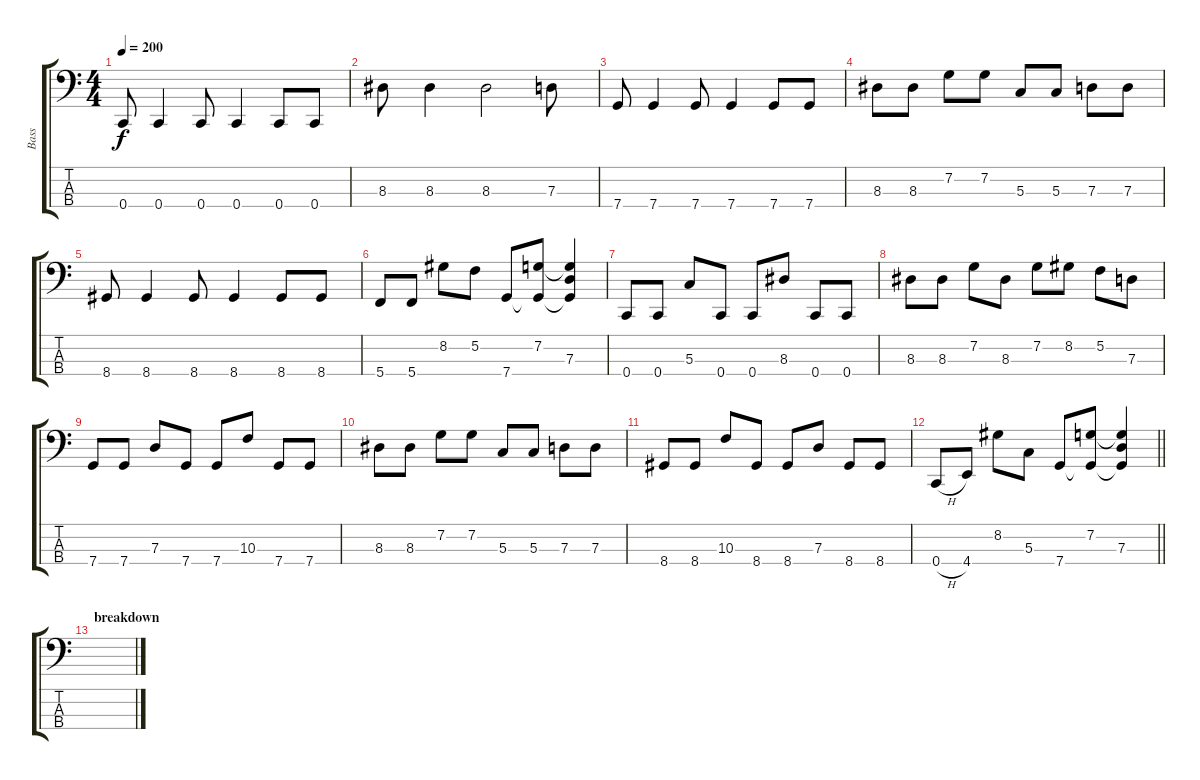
\track ("Bass" "Bass") {instrument electricbassfinger}
\staff {score tabs}
\tuning (F2 C2 G1 C1) {hide}
\ts (4 4)
\tempo 200
\clef f4
\ks c
0.4.8{dy f} 0.4.4 0.4.8 0.4.4 0.4.8 0.4.8 |
8.3.8 8.3.4 8.3.2 7.3.8 |
7.4.8 7.4.4 7.4.8 7.4.4 7.4.8 7.4.8 |
8.3.8 8.3.8 7.2.8 7.2.8 5.3.8 5.3.8 7.3.8 7.3.8 |
8.4.8 8.4.4 8.4.8 8.4.4 8.4.8 8.4.8 |
5.4.8 5.4.8 8.2.8 5.2.8 7.4.8 (7.2 7.4{t}).8 (7.2{t} 7.3 7.4{t}).4 |
0.4.8 0.4.8 5.3.8 0.4.8 0.4.8 8.3.8 0.4.8 0.4.8 |
8.3.8 8.3.8 7.2.8 8.3.8 7.2.8 8.2.8 5.2.8 7.3.8 |
7.4.8 7.4.8 7.3.8 7.4.8 7.4.8 10.3.8 7.4.8 7.4.8 |
8.3.8 8.3.8 7.2.8 7.2.8 5.3.8 5.3.8 7.3.8 7.3.8 |
8.4.8 8.4.8 10.3.8 8.4.8 8.4.8 7.3.8 8.4.8 8.4.8 |
\barLineRight lightlight
0.4{h}.8 4.4.8 8.2.8 5.3.8 7.4.8 (7.2 7.4{t}).8 (7.2{t} 7.3 7.4{t}).4 |
\section ("" "breakdown")
